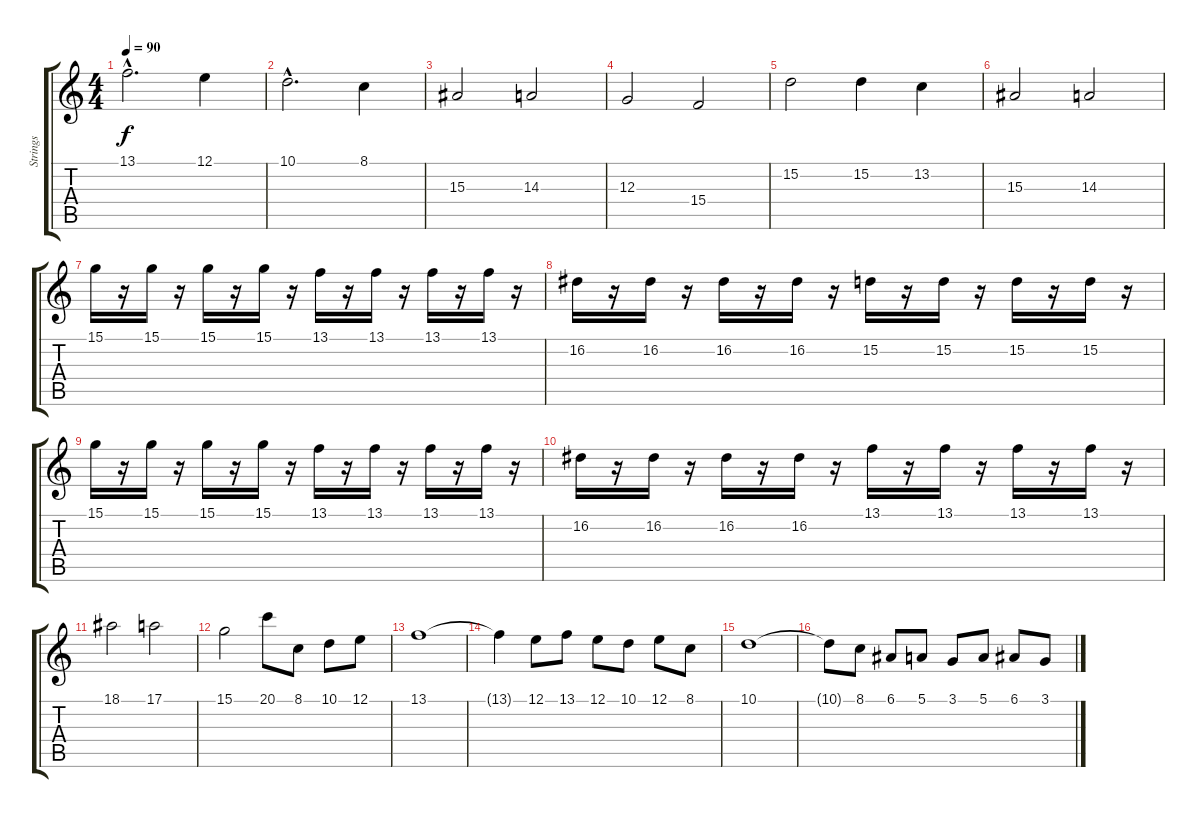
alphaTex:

\track ("Strings" "Strings") {instrument stringensemble1}
\staff {score tabs}
\tuning (E4 B3 G3 D3 A2 E2) {hide}
\ts (4 4)
\tempo 90
\clef g2
\ks c
13.1{hac}.2{d dy f} 12.1.4 |
10.1{hac}.2{d} 8.1.4 |
15.3.2 14.3.2 |
12.3.2 15.4.2 |
15.2.2 15.2.4 13.2.4 |
15.3.2 14.3.2 |
15.1.16 r.16 15.1.16 r.16 15.1.16 r.16 15.1.16 r.16 13.1.16 r.16 13.1.16 r.16 13.1.16 r.16 13.1.16 r.16 |
16.2.16 r.16 16.2.16 r.16 16.2.16 r.16 16.2.16 r.16 15.2.16 r.16 15.2.16 r.16 15.2.16 r.16 15.2.16 r.16 |
15.1.16 r.16 15.1.16 r.16 15.1.16 r.16 15.1.16 r.16 13.1.16 r.16 13.1.16 r.16 13.1.16 r.16 13.1.16 r.16 |
16.2.16 r.16 16.2.16 r.16 16.2.16 r.16 16.2.16 r.16 13.1.16 r.16 13.1.16 r.16 13.1.16 r.16 13.1.16 r.16 |
18.1.2 17.1.2 |
15.1.2 20.1.8 8.1.8 10.1.8 12.1.8 |
13.1.1 |
13.1{t}.4 12.1.8 13.1.8 12.1.8 10.1.8 12.1.8 8.1.8 |
10.1.1 |
10.1{t}.8 8.1.8 6.1.8 5.1.8 3.1.8 5.1.8 6.1.8 3.1.8
